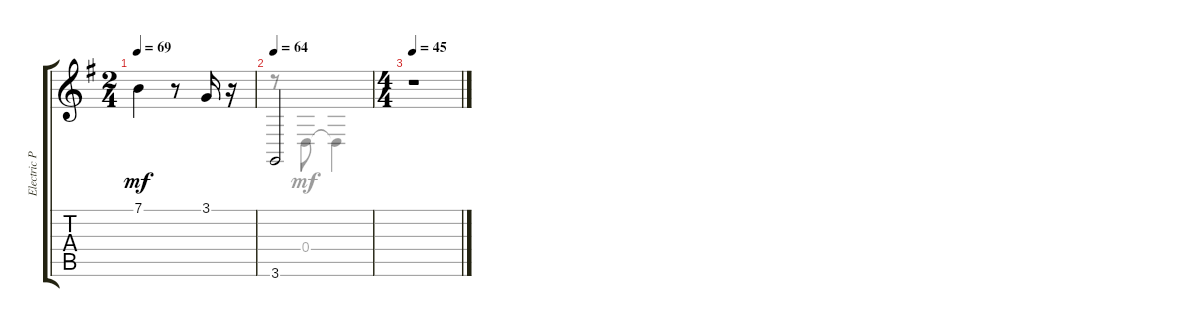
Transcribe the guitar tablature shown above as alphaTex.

\track ("Electric Piano" "Electric P") {instrument electricpiano1}
\staff {score tabs}
\tuning (E4 B3 G3 D3 A2 E2) {hide}
\voice
\ts (2 4)
\tempo 69
\clef g2
\ks eminor
7.1.4{dy mf} r.8 3.1.16 r.16 |
\tempo 64
3.6.2 |
\ts (4 4)
\tempo 45
r.1
\voice
\clef g2
\ottava regular
\simile none
\ks eminor
|
r.8 0.4.8 0.4{t}.4 |
